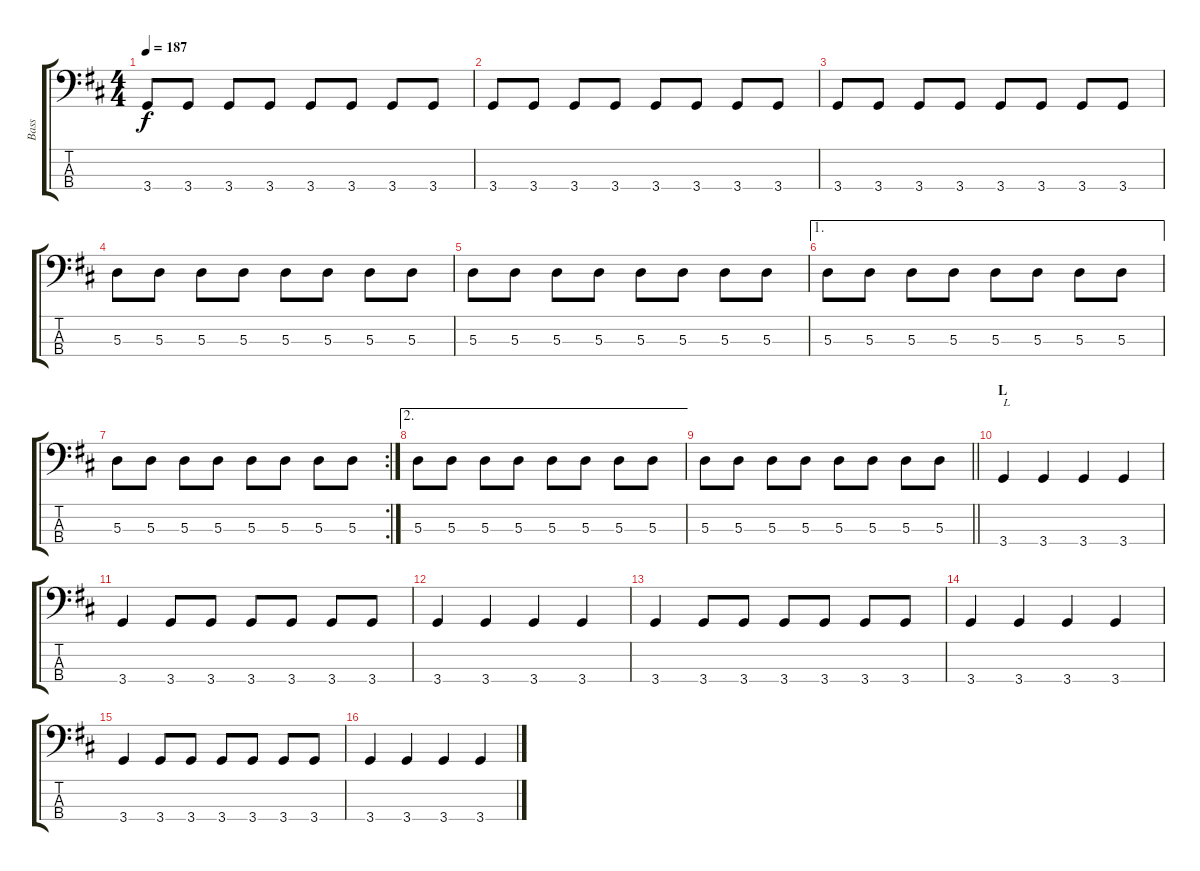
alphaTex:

\track ("Bass" "Bass") {instrument overdrivenguitar}
\staff {score tabs}
\tuning (G2 D2 A1 E1) {hide}
\ts (4 4)
\tempo 187
\clef f4
\ks d
3.4.8{dy f} 3.4.8 3.4.8 3.4.8 3.4.8 3.4.8 3.4.8 3.4.8 |
3.4.8 3.4.8 3.4.8 3.4.8 3.4.8 3.4.8 3.4.8 3.4.8 |
3.4.8 3.4.8 3.4.8 3.4.8 3.4.8 3.4.8 3.4.8 3.4.8 |
5.3.8 5.3.8 5.3.8 5.3.8 5.3.8 5.3.8 5.3.8 5.3.8 |
5.3.8 5.3.8 5.3.8 5.3.8 5.3.8 5.3.8 5.3.8 5.3.8 |
\ae 1
5.3.8 5.3.8 5.3.8 5.3.8 5.3.8 5.3.8 5.3.8 5.3.8 |
\rc 2
5.3.8 5.3.8 5.3.8 5.3.8 5.3.8 5.3.8 5.3.8 5.3.8 |
\ae 2
5.3.8 5.3.8 5.3.8 5.3.8 5.3.8 5.3.8 5.3.8 5.3.8 |
\barLineRight lightlight
5.3.8 5.3.8 5.3.8 5.3.8 5.3.8 5.3.8 5.3.8 5.3.8 |
\section ("" "L")
3.4.4{txt "L"} 3.4.4 3.4.4 3.4.4 |
3.4.4 3.4.8 3.4.8 3.4.8 3.4.8 3.4.8 3.4.8 |
3.4.4 3.4.4 3.4.4 3.4.4 |
3.4.4 3.4.8 3.4.8 3.4.8 3.4.8 3.4.8 3.4.8 |
3.4.4 3.4.4 3.4.4 3.4.4 |
3.4.4 3.4.8 3.4.8 3.4.8 3.4.8 3.4.8 3.4.8 |
3.4.4 3.4.4 3.4.4 3.4.4
